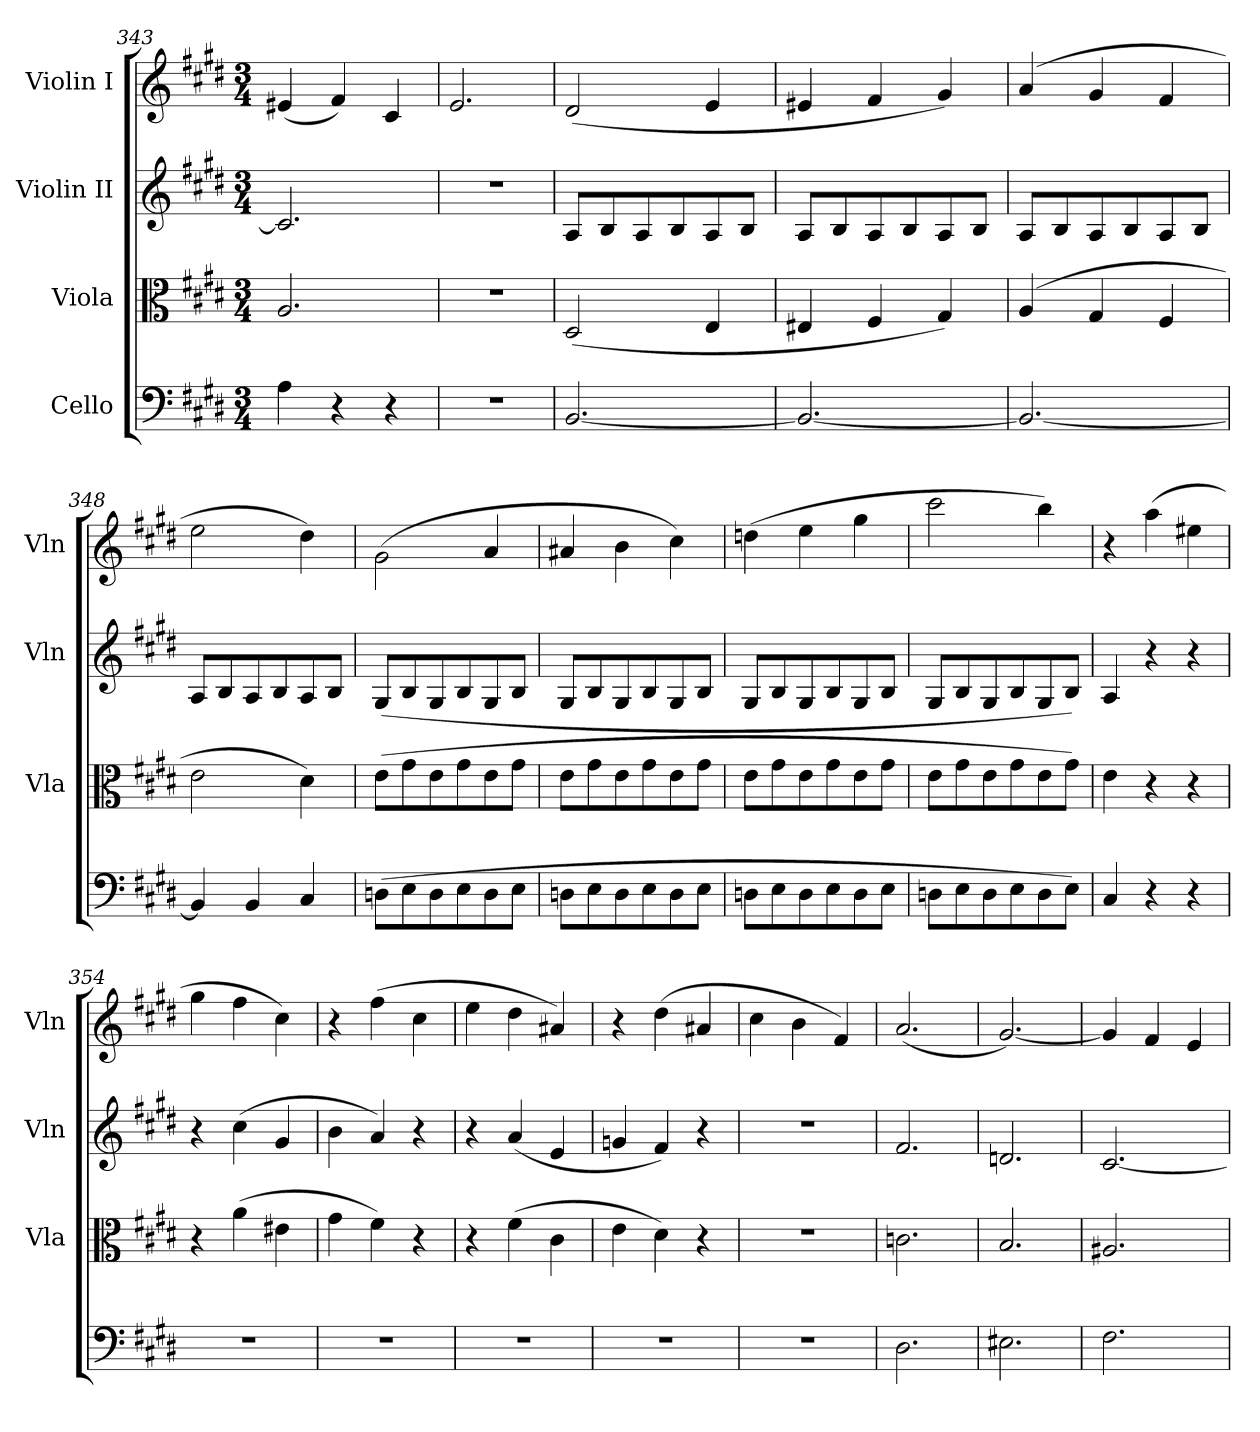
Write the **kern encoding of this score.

**kern	**kern	**kern	**kern
*part4	*part3	*part2	*part1
*staff4	*staff3	*staff2	*staff1
*I"Cello	*I"Viola	*I"Violin II	*I"Violin I
*	*I'Vla	*I'Vln	*I'Vln
*clefF4	*clefC3	*clefG2	*clefG2
*k[f#c#g#d#]	*k[f#c#g#d#]	*k[f#c#g#d#]	*k[f#c#g#d#]
*M3/4	*M3/4	*M3/4	*M3/4
=343	=343	=343	=343
4A\	2.A/	2.c#/]	(<4e#X/
4r	.	.	4f#/)
4r	.	.	4c#/
=344	=344	=344	=344
2.r	2.r	2.r	2.e/
=345	=345	=345	=345
[2.BB/	(>2D#/	8A/L	(>2d#/
.	.	8B/	.
.	.	8A/	.
.	.	8B/	.
.	4E/	8A/	4e/
.	.	8B/J	.
=346	=346	=346	=346
2.BB/_	4E#X/	8A/L	4e#X/
.	.	8B/	.
.	4F#/	8A/	4f#/
.	.	8B/	.
.	4G#/)	8A/	4g#/)
.	.	8B/J	.
=347	=347	=347	=347
2.BB/_	(>4A/	8A/L	(>4a/
.	.	8B/	.
.	4G#/	8A/	4g#/
.	.	8B/	.
.	4F#/	8A/	4f#/
.	.	8B/J	.
=348	=348	=348	=348
4BB/]	2e\	8A/L	2ee\
.	.	8B/	.
4BB/	.	8A/	.
.	.	8B/	.
4C#/	4d#\)	8A/	4dd#\)
.	.	8B/J	.
=349	=349	=349	=349
(>8Dn\L	(>8e\L	(>8G#/L	(>2g#\
8E\	8g#\	8B/	.
8D\	8e\	8G#/	.
8E\	8g#\	8B/	.
8D\	8e\	8G#/	4a/
8E\J	8g#\J	8B/J	.
=350	=350	=350	=350
8Dn\L	8e\L	8G#/L	4a#X/
8E\	8g#\	8B/	.
8D\	8e\	8G#/	4b\
8E\	8g#\	8B/	.
8D\	8e\	8G#/	4cc#\)
8E\J	8g#\J	8B/J	.
=351	=351	=351	=351
8Dn\L	8e\L	8G#/L	(>4ddn\
8E\	8g#\	8B/	.
8D\	8e\	8G#/	4ee\
8E\	8g#\	8B/	.
8D\	8e\	8G#/	4gg#\
8E\J	8g#\J	8B/J	.
=352	=352	=352	=352
8Dn\L	8e\L	8G#/L	2ccc#\
8E\	8g#\	8B/	.
8D\	8e\	8G#/	.
8E\	8g#\	8B/	.
8D\	8e\	8G#/	4bb\)
8E\J)	8g#\J)	8B/J)	.
!!LO:LB:g=z
=353	=353	=353	=353
4C#/	4e\	4A/	4r
4r	4r	4r	(>4aa\
4r	4r	4r	4ee#X\
=354	=354	=354	=354
2.r	4r	4r	4gg#\
.	(>4a\	(>4cc#\	4ff#\
.	4e#X\	4g#/	4cc#\)
=355	=355	=355	=355
2.r	4g#\	4b\	4r
.	4f#\)	4a/)	(>4ff#\
.	4r	4r	4cc#\
=356	=356	=356	=356
2.r	4r	4r	4ee\
.	(>4f#\	(<4a/	4dd#\
.	4c#\	4e/	4a#X/)
=357	=357	=357	=357
2.r	4e\	4gn/	4r
.	4d#\)	4f#/)	(>4dd#\
.	4r	4r	4a#X/
=358	=358	=358	=358
2.r	2.r	2.r	4cc#\
.	.	.	4b\
.	.	.	4f#/)
=359	=359	=359	=359
2.D#\	2.cn\	2.f#/	(<2.a/
=360	=360	=360	=360
2.E#X\	2.B/	2.dn/	[2.g#/)
=361	=361	=361	=361
2.F#\	2.A#X/	[2.c#/	4g#/]
.	.	.	4f#/
.	.	.	4e/
=	=	=	=
*-	*-	*-	*-
